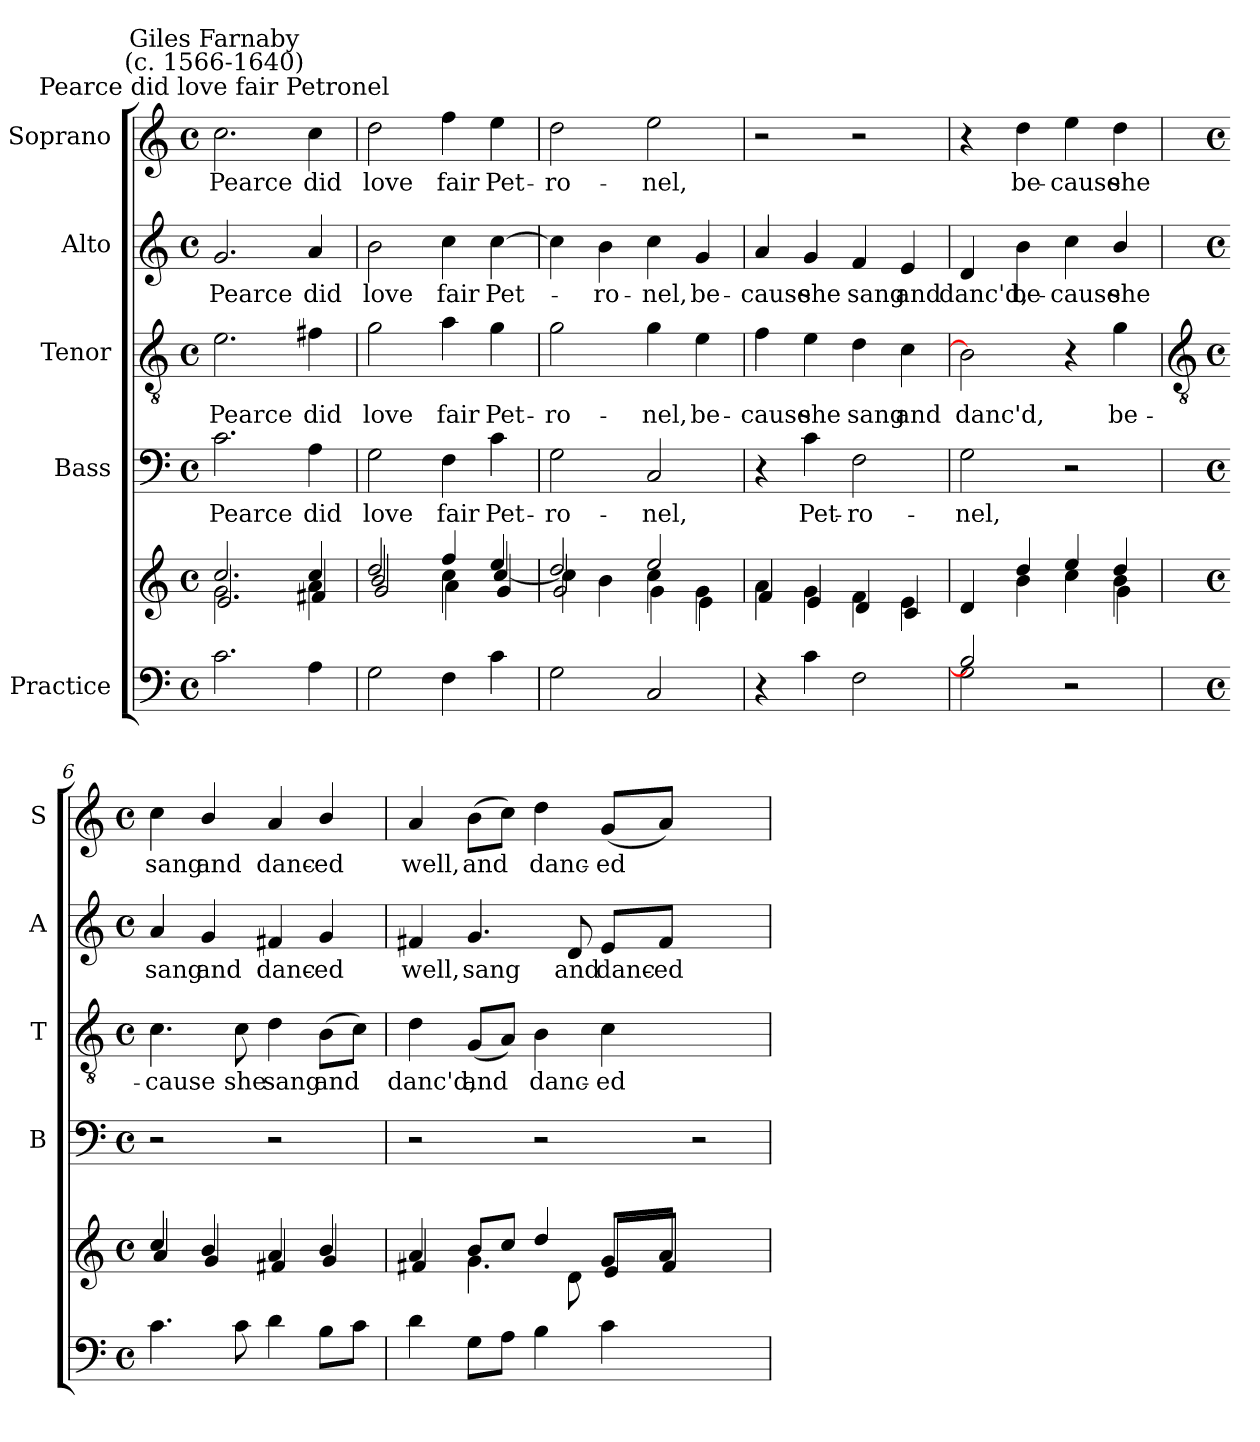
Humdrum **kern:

**kern	**kern	**kern	**text	**kern	**text	**kern	**text	**kern	**text
*part5	*part5	*part4	*part4	*part3	*part3	*part2	*part2	*part1	*part1
*staff6	*staff5	*staff4	*staff4	*staff3	*staff3	*staff2	*staff2	*staff1	*staff1
*I"Practice	*	*I"Bass	*	*I"Tenor	*	*I"Alto	*	*I"Soprano	*
*	*	*I'B	*	*I'T	*	*I'A	*	*I'S	*
*clefF4	*clefG2	*clefF4	*	*clefGv2	*	*clefG2	*	*clefG2	*
*k[]	*k[]	*k[]	*	*k[]	*	*k[]	*	*k[]	*
*C:	*C:	*C:	*	*C:	*	*C:	*	*C:	*
*M4/4	*M4/4	*M4/4	*	*M4/4	*	*M4/4	*	*M4/4	*
*met(c)	*met(c)	*met(c)	*	*met(c)	*	*met(c)	*	*met(c)	*
=1	=1	=1	=1	=1	=1	=1	=1	=1	=1
*	*^	*	*	*	*	*	*	*	*
*	*	*^	*	*	*	*	*	*	*	*
!	!	!	!	!	!	!	!	!	!	!LO:TX:a:cj:t=Pearce did love fair Petronel	!
!	!	!	!	!	!	!	!	!	!	!LO:TX:a:cj:t=Giles Farnaby\n(c. 1566-1640)	!
!	!	!	!	!	!LO:LY:b	!	!LO:LY:b	!	!LO:LY:b	!	!LO:LY:b
2.c	2.cc/	2.g	2.e	2.c	Pearce	2.e	Pearce	2.g	Pearce	2.cc	Pearce
!	!	!	!	!	!LO:LY:b	!	!LO:LY:b	!	!LO:LY:b	!	!LO:LY:b
4A	4cc/	4a	4f#X	4A	did	4f#X	did	4a	did	4cc	did
=2	=2	=2	=2	=2	=2	=2	=2	=2	=2	=2	=2
!	!	!	!	!	!LO:LY:b	!	!LO:LY:b	!	!LO:LY:b	!	!LO:LY:b
2G	2dd/	2b/	2g	2G	love	2g	love	2b	love	2dd	love
!	!	!	!	!	!LO:LY:b	!	!LO:LY:b	!	!LO:LY:b	!	!LO:LY:b
4F	4ff	4cc	4a\	4F	fair	4a	fair	4cc	fair	4ff	fair
!	!	!	!	!	!LO:LY:b	!	!LO:LY:b	!	!LO:LY:b	!	!LO:LY:b
4c	4ee/	[4cc/	4g	4c	Pet-	4g	Pet-	[4cc	Pet-	4ee	Pet-
=3	=3	=3	=3	=3	=3	=3	=3	=3	=3	=3	=3
!	!	!	!	!	!LO:LY:b	!	!LO:LY:b	!	!	!	!LO:LY:b
2G	2dd/	4cc]	2g	2G	-ro-	2g	-ro-	4cc]	.	2dd	-ro-
!	!	!	!	!	!	!	!	!	!LO:LY:b	!	!
.	.	4b	.	.	.	.	.	4b	ro-	.	.
!	!	!	!	!	!LO:LY:b	!	!LO:LY:b	!	!LO:LY:b	!	!LO:LY:b
2C	2ee/	4cc	4g\	2C	-nel,	4g	-nel,	4cc	-nel,	2ee	-nel,
!	!	!	!	!	!	!	!LO:LY:b	!	!LO:LY:b	!	!
.	.	4g\	4e\	.	.	4e	be-	4g	be-	.	.
=4	=4	=4	=4	=4	=4	=4	=4	=4	=4	=4	=4
!	!	!	!	!	!	!	!LO:LY:b	!	!LO:LY:b	!	!
4r	2ryy	4a	4f	4r	.	4f	-cause	4a	-cause	2r	.
!	!	!	!	!	!LO:LY:b	!	!LO:LY:b	!	!LO:LY:b	!	!
4c	.	4g	4e	4c	Pet-	4e	she	4g	she	.	.
!	!	!	!	!	!LO:LY:b	!	!LO:LY:b	!	!LO:LY:b	!	!
2F	2ryy	4f	4d	2F	-ro-	4d	sang	4f	sang	2r	.
!	!	!	!	!	!	!	!LO:LY:b	!	!LO:LY:b	!	!
.	.	4e	4c	.	.	4c	and	4e	and	.	.
=5	=5	=5	=5	=5	=5	=5	=5	=5	=5	=5	=5
*^	*	*	*	*	*	*	*	*	*	*	*
!	!	!	!	!	!	!LO:LY:b	!	!LO:LY:b	!	!LO:LY:b	!	!
2B]	2G	4ryy	4d	2.ryy	2G	-nel,	2B]	danc'd,	4d	danc'd,	4r	.
!	!	!	!	!	!	!	!	!	!	!LO:LY:b	!	!LO:LY:b
.	.	4dd	4b	.	.	.	.	.	4b	be-	4dd	be-
!	!	!	!	!	!	!	!	!	!	!LO:LY:b	!	!LO:LY:b
4ryy	2r	4ee	4cc	.	2r	.	4r	.	4cc	-cause	4ee	-cause
!	!	!	!	!	!	!	!	!LO:LY:b	!	!LO:LY:b	!	!LO:LY:b
4ryy	.	4dd	4b\	4g\	.	.	4g	be-	4b/	she	4dd	she
*	*	*v	*v	*v	*	*	*	*	*	*	*	*
!!LO:LB:g=z
=6	=6	=6	=6	=6	=6	=6	=6	=6	=6	=6
*	*	*	*	*	*clefGv2	*	*	*	*	*
*M4/4	*	*M4/4	*M4/4	*	*M4/4	*	*M4/4	*	*M4/4	*
*met(c)	*	*met(c)	*met(c)	*	*met(c)	*	*met(c)	*	*met(c)	*
*	*	*^	*	*	*	*	*	*	*	*
*	*	*	*^	*	*	*	*	*	*	*	*
!	!	!	!	!	!	!	!	!LO:LY:b	!	!LO:LY:b	!	!LO:LY:b
*	*	*	*v	*v	*	*	*	*	*	*	*	*
4.c	2ryy	4cc/	4a/	2r	.	4.c	-cause	4a	sang	4cc	sang
!	!	!	!	!	!	!	!	!	!LO:LY:b	!	!LO:LY:b
.	.	4b/	4g/	.	.	.	.	4g	and	4b/	and
!	!	!	!	!	!	!	!LO:LY:b	!	!	!	!
8c	.	.	.	.	.	8c	she	.	.	.	.
!	!	!	!	!	!	!	!LO:LY:b	!	!LO:LY:b	!	!LO:LY:b
4d	2ryy	4a	4f#X/	2r	.	4d	sang	4f#X	danc-	4a	danc-
!	!	!	!	!	!	!	!LO:LY:b	!	!LO:LY:b	!	!LO:LY:b
8BL	.	4b/	4g/	.	.	(>8BL	and	4g	-ed	4b/	-ed
8cJ	.	.	.	.	.	8cJ)	.	.	.	.	.
=7	=7	=7	=7	=7	=7	=7	=7	=7	=7	=7	=7
!	!	!	!	!	!	!	!LO:LY:b	!	!LO:LY:b	!	!LO:LY:b
4d	2ryy	4a	4f#X/	2r	.	4d	danc'd,	4f#X	well,	4a	well,
!	!	!	!	!	!	!	!LO:LY:b	!	!LO:LY:b	!	!LO:LY:b
8GL	.	8b/L	4.g\	.	.	(<8GL	and	4.g	sang	(>8bL	and
8AJ	.	8cc/J	.	.	.	8AJ)	.	.	.	8ccJ)	.
!	!	!	!	!	!	!	!LO:LY:b	!	!	!	!LO:LY:b
4B	2ryy	4dd/	.	2r	.	4B	danc-	.	.	4dd	danc-
!	!	!	!	!	!	!	!	!	!LO:LY:b	!	!
.	.	.	8d\	.	.	.	.	8d	and	.	.
!	!	!	!	!	!	!	!LO:LY:b	!	!LO:LY:b	!	!LO:LY:b
4c	.	8gL	8e/L	.	.	4c	-ed	8e/L	danc-	(<8gL	-ed
!	!	!	!	!	!	!	!	!	!LO:LY:b	!	!
.	.	8aJ	8f#/J	.	.	.	.	8f#/J	-ed	8aJ)	.
2ryy	2ryy	2ryy	2ryy	2r	.	2ryy	.	2ryy	.	2ryy	.
*v	*v	*	*	*	*	*	*	*	*	*	*
*	*v	*v	*	*	*	*	*	*	*	*
=	=	=	=	=	=	=	=	=	=
*-	*-	*-	*-	*-	*-	*-	*-	*-	*-
